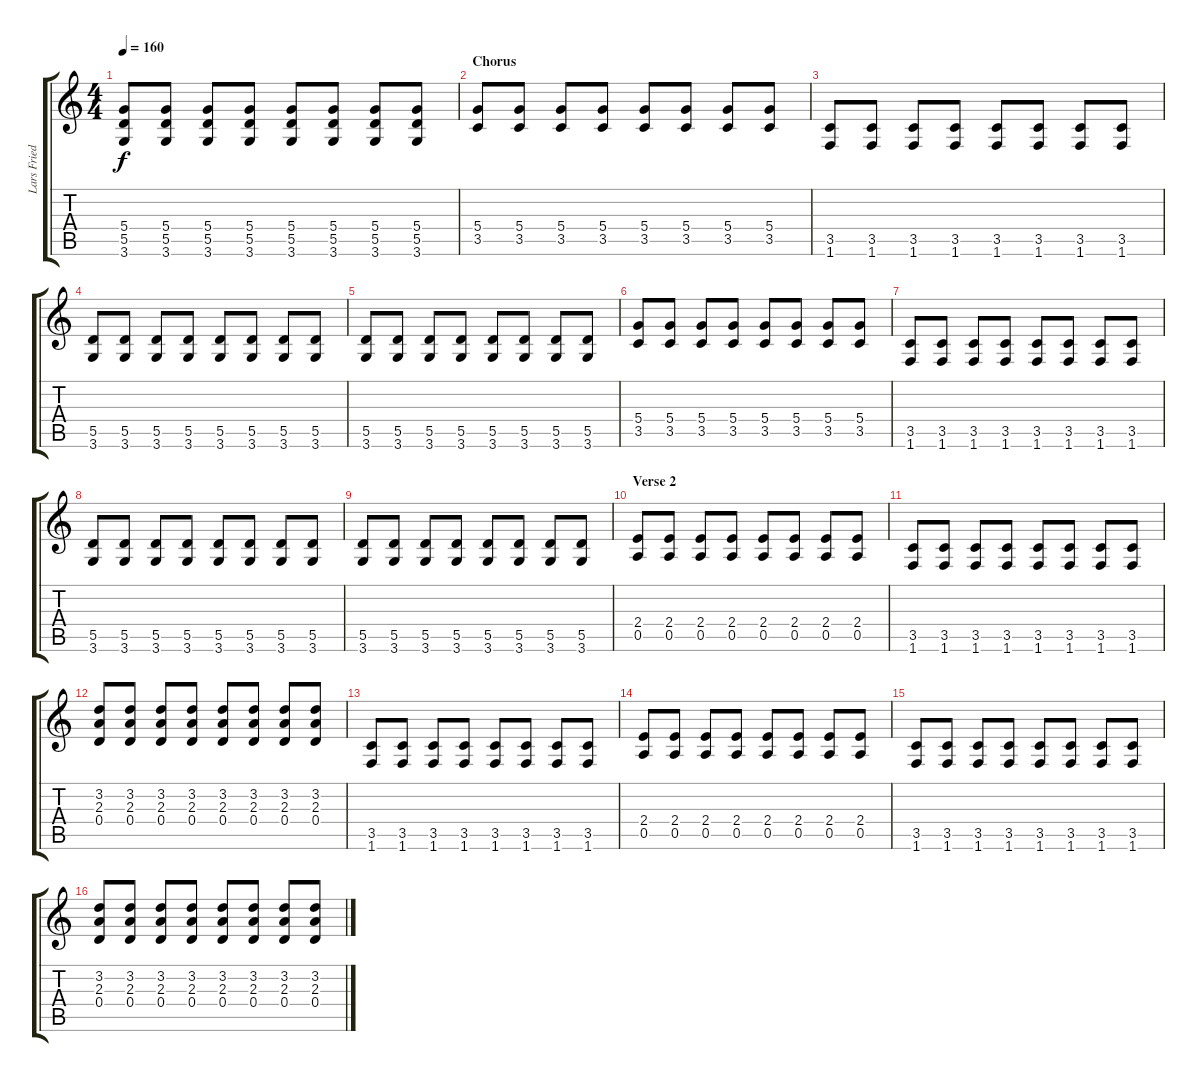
\track ("Lars Friedriksen" "Lars Fried") {instrument distortionguitar}
\staff {score tabs}
\tuning (E4 B3 G3 D3 A2 E2) {hide}
\ts (4 4)
\tempo 160
\clef g2
\ks c
(5.4 5.5 3.6).8{dy f} (5.4 5.5 3.6).8 (5.4 5.5 3.6).8 (5.4 5.5 3.6).8 (5.4 5.5 3.6).8 (5.4 5.5 3.6).8 (5.4 5.5 3.6).8 (5.4 5.5 3.6).8 |
\section ("" "Chorus")
(5.4 3.5).8 (5.4 3.5).8 (5.4 3.5).8 (5.4 3.5).8 (5.4 3.5).8 (5.4 3.5).8 (5.4 3.5).8 (5.4 3.5).8 |
(3.5 1.6).8 (3.5 1.6).8 (3.5 1.6).8 (3.5 1.6).8 (3.5 1.6).8 (3.5 1.6).8 (3.5 1.6).8 (3.5 1.6).8 |
(5.5 3.6).8 (5.5 3.6).8 (5.5 3.6).8 (5.5 3.6).8 (5.5 3.6).8 (5.5 3.6).8 (5.5 3.6).8 (5.5 3.6).8 |
(5.5 3.6).8 (5.5 3.6).8 (5.5 3.6).8 (5.5 3.6).8 (5.5 3.6).8 (5.5 3.6).8 (5.5 3.6).8 (5.5 3.6).8 |
(5.4 3.5).8 (5.4 3.5).8 (5.4 3.5).8 (5.4 3.5).8 (5.4 3.5).8 (5.4 3.5).8 (5.4 3.5).8 (5.4 3.5).8 |
(3.5 1.6).8 (3.5 1.6).8 (3.5 1.6).8 (3.5 1.6).8 (3.5 1.6).8 (3.5 1.6).8 (3.5 1.6).8 (3.5 1.6).8 |
(5.5 3.6).8 (5.5 3.6).8 (5.5 3.6).8 (5.5 3.6).8 (5.5 3.6).8 (5.5 3.6).8 (5.5 3.6).8 (5.5 3.6).8 |
(5.5 3.6).8 (5.5 3.6).8 (5.5 3.6).8 (5.5 3.6).8 (5.5 3.6).8 (5.5 3.6).8 (5.5 3.6).8 (5.5 3.6).8 |
\section ("" "Verse 2")
(2.4 0.5).8 (2.4 0.5).8 (2.4 0.5).8 (2.4 0.5).8 (2.4 0.5).8 (2.4 0.5).8 (2.4 0.5).8 (2.4 0.5).8 |
(3.5 1.6).8 (3.5 1.6).8 (3.5 1.6).8 (3.5 1.6).8 (3.5 1.6).8 (3.5 1.6).8 (3.5 1.6).8 (3.5 1.6).8 |
(3.2 2.3 0.4).8 (3.2 2.3 0.4).8 (3.2 2.3 0.4).8 (3.2 2.3 0.4).8 (3.2 2.3 0.4).8 (3.2 2.3 0.4).8 (3.2 2.3 0.4).8 (3.2 2.3 0.4).8 |
(3.5 1.6).8 (3.5 1.6).8 (3.5 1.6).8 (3.5 1.6).8 (3.5 1.6).8 (3.5 1.6).8 (3.5 1.6).8 (3.5 1.6).8 |
(2.4 0.5).8 (2.4 0.5).8 (2.4 0.5).8 (2.4 0.5).8 (2.4 0.5).8 (2.4 0.5).8 (2.4 0.5).8 (2.4 0.5).8 |
(3.5 1.6).8 (3.5 1.6).8 (3.5 1.6).8 (3.5 1.6).8 (3.5 1.6).8 (3.5 1.6).8 (3.5 1.6).8 (3.5 1.6).8 |
(3.2 2.3 0.4).8 (3.2 2.3 0.4).8 (3.2 2.3 0.4).8 (3.2 2.3 0.4).8 (3.2 2.3 0.4).8 (3.2 2.3 0.4).8 (3.2 2.3 0.4).8 (3.2 2.3 0.4).8
